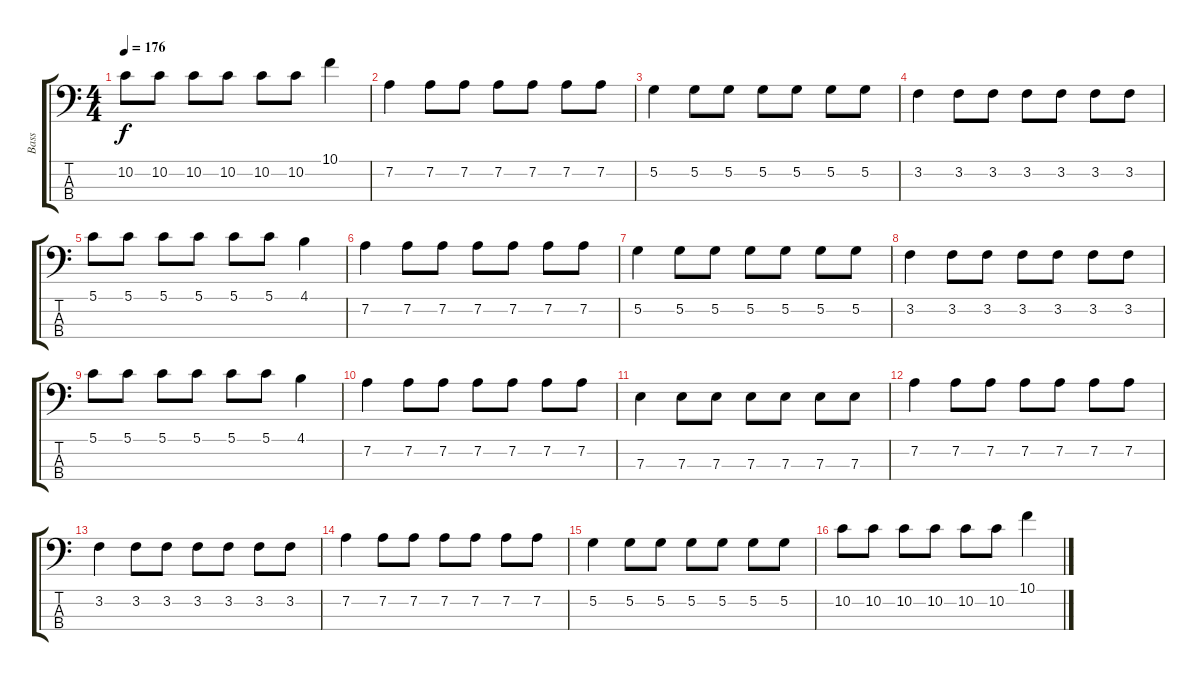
\track ("Bass" "Bass") {instrument electricbassfinger}
\staff {score tabs}
\tuning (G2 D2 A1 E1) {hide}
\ts (4 4)
\tempo 176
\clef f4
\ks c
10.2.8{dy f} 10.2.8 10.2.8 10.2.8 10.2.8 10.2.8 10.1.4 |
7.2.4 7.2.8 7.2.8 7.2.8 7.2.8 7.2.8 7.2.8 |
5.2.4 5.2.8 5.2.8 5.2.8 5.2.8 5.2.8 5.2.8 |
3.2.4 3.2.8 3.2.8 3.2.8 3.2.8 3.2.8 3.2.8 |
5.1.8 5.1.8 5.1.8 5.1.8 5.1.8 5.1.8 4.1.4 |
7.2.4 7.2.8 7.2.8 7.2.8 7.2.8 7.2.8 7.2.8 |
5.2.4 5.2.8 5.2.8 5.2.8 5.2.8 5.2.8 5.2.8 |
3.2.4 3.2.8 3.2.8 3.2.8 3.2.8 3.2.8 3.2.8 |
5.1.8 5.1.8 5.1.8 5.1.8 5.1.8 5.1.8 4.1.4 |
7.2.4 7.2.8 7.2.8 7.2.8 7.2.8 7.2.8 7.2.8 |
7.3.4 7.3.8 7.3.8 7.3.8 7.3.8 7.3.8 7.3.8 |
7.2.4 7.2.8 7.2.8 7.2.8 7.2.8 7.2.8 7.2.8 |
3.2.4 3.2.8 3.2.8 3.2.8 3.2.8 3.2.8 3.2.8 |
7.2.4 7.2.8 7.2.8 7.2.8 7.2.8 7.2.8 7.2.8 |
5.2.4 5.2.8 5.2.8 5.2.8 5.2.8 5.2.8 5.2.8 |
10.2.8 10.2.8 10.2.8 10.2.8 10.2.8 10.2.8 10.1.4
